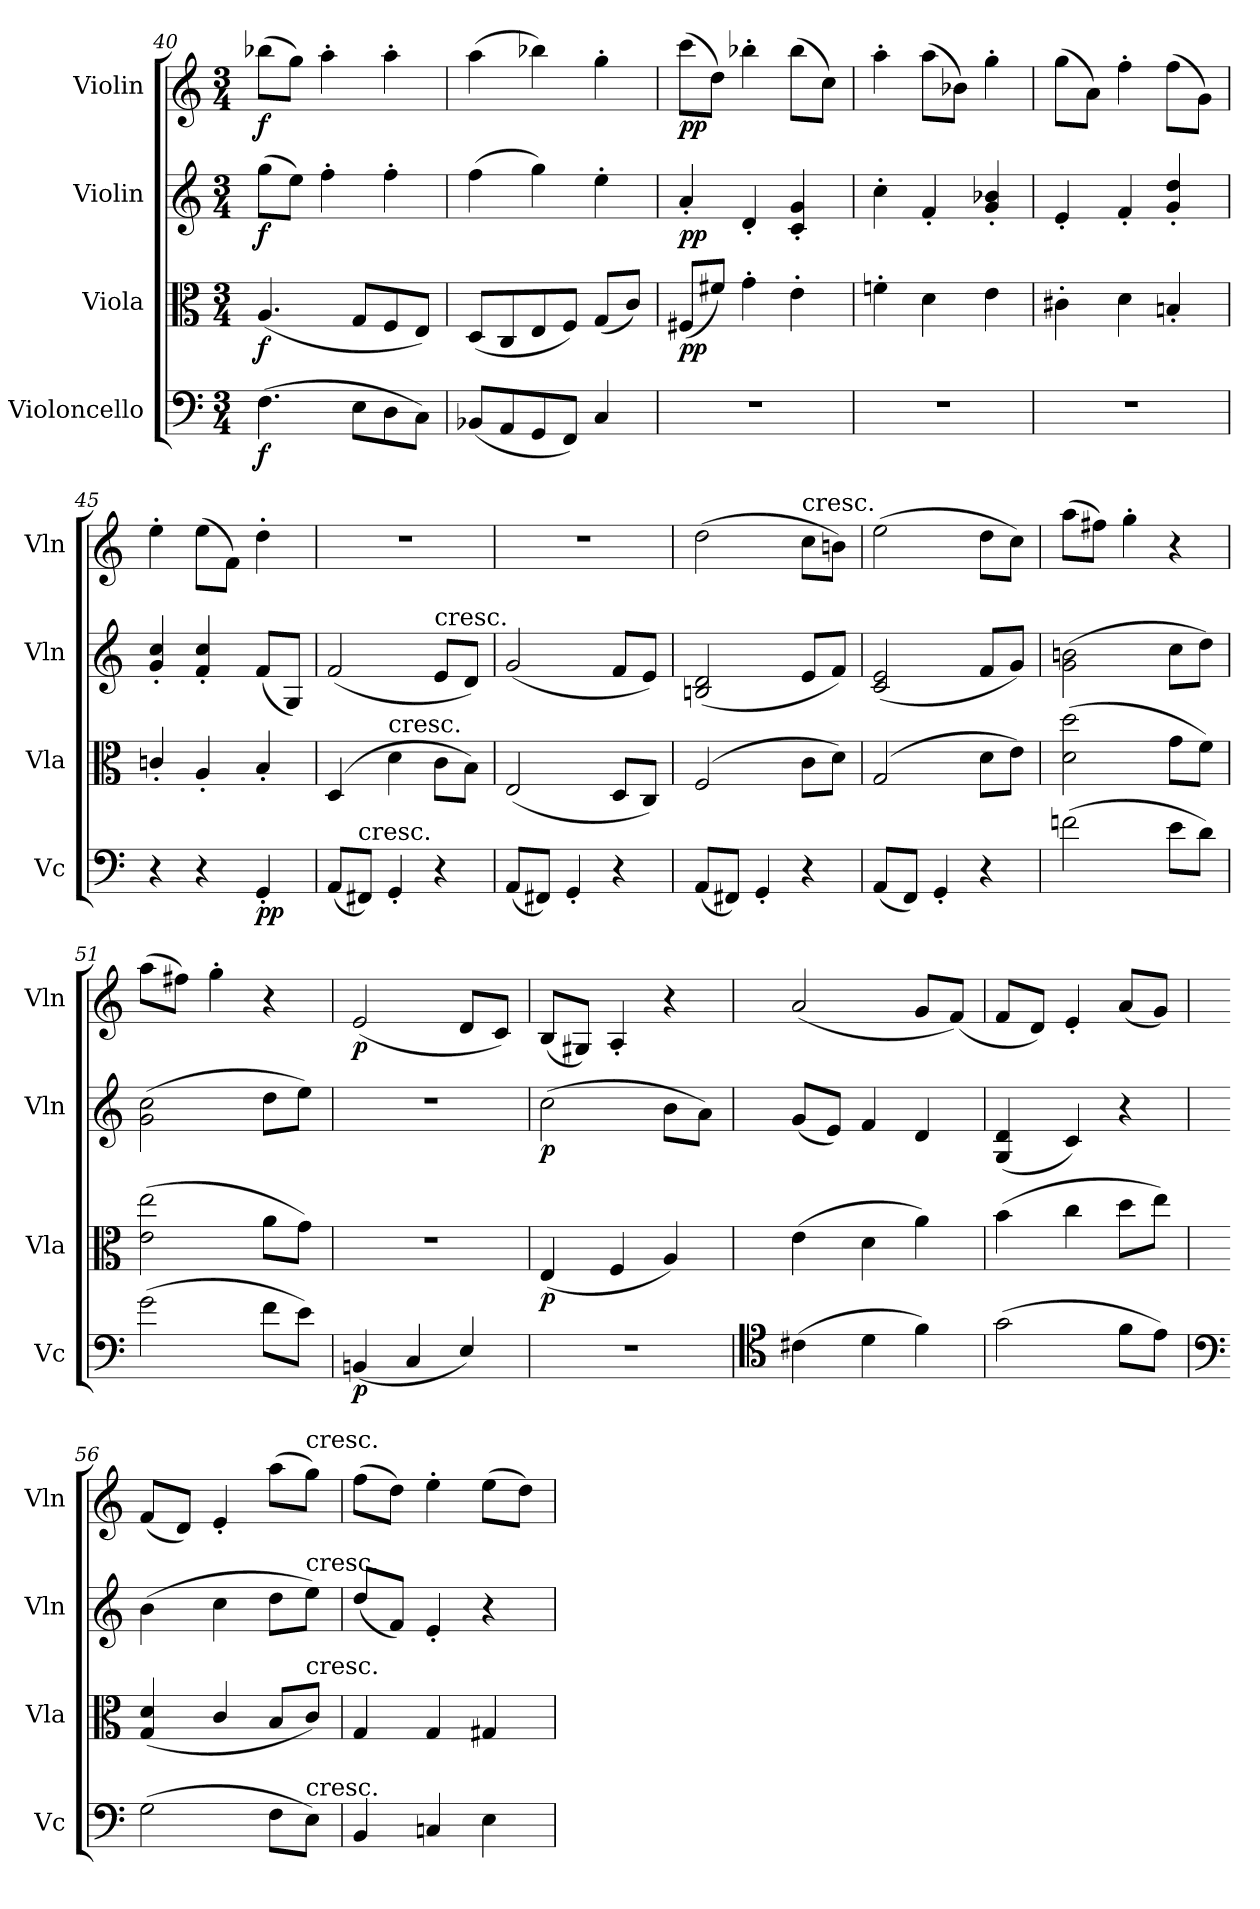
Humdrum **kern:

**kern	**dynam	**kern	**dynam	**kern	**dynam	**kern	**dynam
*part4	*part4	*part3	*part3	*part2	*part2	*part1	*part1
*staff4	*staff4	*staff3	*staff3	*staff2	*staff2	*staff1	*staff1
*I"Violoncello	*	*I"Viola	*	*I"Violin	*	*I"Violin	*
*I'Vc	*	*I'Vla	*	*I'Vln	*	*I'Vln	*
*clefF4	*	*clefC3	*	*clefG2	*	*clefG2	*
*k[]	*	*k[]	*	*k[]	*	*k[]	*
*M3/4	*	*M3/4	*	*M3/4	*	*M3/4	*
=40	=40	=40	=40	=40	=40	=40	=40
(4.F\	f	(4.A/	f	(8gg\L	f	(8bb-X\L	f
.	.	.	.	8ee\J)	.	8gg\J)	.
.	.	.	.	4ff'\	.	4aa'\	.
8E\L	.	8G/L	.	.	.	.	.
8D\	.	8F/	.	4ff'\	.	4aa'\	.
8C\J)	.	8E/J)	.	.	.	.	.
=41	=41	=41	=41	=41	=41	=41	=41
(8BB-X/L	.	(8D/L	.	(4ff\	.	(4aa\	.
8AA/	.	8C/	.	.	.	.	.
8GG/	.	8E/	.	4gg\)	.	4bb-X\)	.
8FF/J)	.	8F/J)	.	.	.	.	.
4C/	.	(8G/L	.	4ee'\	.	4gg'\	.
.	.	8c/J)	.	.	.	.	.
=42	=42	=42	=42	=42	=42	=42	=42
2.r	.	(8F#X/L	pp	4a'/	pp	(8ccc\L	pp
.	.	8f#X/J)	.	.	.	8dd\J)	.
.	.	4g'\	.	4d'/	.	4bb-X'\	.
.	.	4e'\	.	4c'/ 4g'/	.	(8bb-\L	.
.	.	.	.	.	.	8cc\J)	.
=43	=43	=43	=43	=43	=43	=43	=43
2.r	.	4fn'\	.	4cc'\	.	4aa'\	.
.	.	4d\	.	4f'/	.	(8aa\L	.
.	.	.	.	.	.	8b-X\J)	.
.	.	4e\	.	4g'/ 4b-X'/	.	4gg'\	.
=44	=44	=44	=44	=44	=44	=44	=44
2.r	.	4c#X'\	.	4e'/	.	(8gg\L	.
.	.	.	.	.	.	8a\J)	.
.	.	4d\	.	4f'/	.	4ff'\	.
.	.	4Bn'/	.	4g'/ 4dd'/	.	(8ff\L	.
.	.	.	.	.	.	8g\J)	.
=45	=45	=45	=45	=45	=45	=45	=45
4r	.	4cn'/	.	4g'/ 4cc'/	.	4ee'\	.
4r	.	4A'/	.	4f'/ 4cc'/	.	(8ee\L	.
.	.	.	.	.	.	8f\J)	.
4GG'/	pp	4B'/	.	(8f/L	.	4dd'\	.
.	.	.	.	8G/J)	.	.	.
=46	=46	=46	=46	=46	=46	=46	=46
(8AA/L	.	(4D/	.	(2f/	.	2.r	.
!LO:TX:t=cresc.	!	!	!	!	!	!	!
8FF#X/J)	.	.	.	.	.	.	.
!	!	!LO:TX:t=cresc.	!	!	!	!	!
4GG'/	.	4d\	.	.	.	.	.
!	!	!	!	!LO:TX:t=cresc.	!	!	!
4r	.	8c\L	.	8e/L	.	.	.
.	.	8B\J)	.	8d/J)	.	.	.
=47	=47	=47	=47	=47	=47	=47	=47
(8AA/L	.	(2E/	.	(2g/	.	2.r	.
8FF#X/J)	.	.	.	.	.	.	.
4GG'/	.	.	.	.	.	.	.
4r	.	8D/L	.	8f/L	.	.	.
.	.	8C/J)	.	8e/J)	.	.	.
=48	=48	=48	=48	=48	=48	=48	=48
(8AA/L	.	(2F/	.	(2Bn/ 2d/	.	(2dd\	.
8FF#X/J)	.	.	.	.	.	.	.
4GG'/	.	.	.	.	.	.	.
!	!	!	!	!	!	!LO:TX:t=cresc.	!
4r	.	8c\L	.	8e/L	.	8cc\L	.
.	.	8d\J)	.	8f/J)	.	8bn\J)	.
=49	=49	=49	=49	=49	=49	=49	=49
(8AA/L	.	(2G/	.	(2c/ 2e/	.	(2ee\	.
8FF/J)	.	.	.	.	.	.	.
4GG'/	.	.	.	.	.	.	.
4r	.	8d\L	.	8f/L	.	8dd\L	.
.	.	8e\J)	.	8g/J)	.	8cc\J)	.
=50	=50	=50	=50	=50	=50	=50	=50
(2fn\	.	(2d\ 2dd\	.	(2g\ 2bn\	.	(8aa\L	.
.	.	.	.	.	.	8ff#X\J)	.
.	.	.	.	.	.	4gg'\	.
8e\L	.	8g\L	.	8cc\L	.	4r	.
8d\J)	.	8f\J)	.	8dd\J)	.	.	.
=51	=51	=51	=51	=51	=51	=51	=51
(2g\	.	(2e\ 2ee\	.	(2g\ 2cc\	.	(8aa\L	.
.	.	.	.	.	.	8ff#X\J)	.
.	.	.	.	.	.	4gg'\	.
8f\L	.	8a\L	.	8dd\L	.	4r	.
8e\J)	.	8g\J)	.	8ee\J)	.	.	.
=52	=52	=52	=52	=52	=52	=52	=52
(4BBn/	p	2.r	.	2.r	.	(2e/	p
4C/	.	.	.	.	.	.	.
4E/)	.	.	.	.	.	8d/L	.
.	.	.	.	.	.	8c/J)	.
=53	=53	=53	=53	=53	=53	=53	=53
2.r	.	(4E/	p	(2cc\	p	(8B/L	.
.	.	.	.	.	.	8G#X/J)	.
.	.	4F/	.	.	.	4A'/	.
.	.	4A/)	.	8b\L	.	4r	.
.	.	.	.	8a\J)	.	.	.
=54	=54	=54	=54	=54	=54	=54	=54
*clefC4	*	*	*	*	*	*	*
(4c#X\	.	(4e\	.	(8g/L	.	(2a/	.
.	.	.	.	8e/J)	.	.	.
4d\	.	4d\	.	4f/	.	.	.
4f\)	.	4a\)	.	4d/	.	8g/L	.
.	.	.	.	.	.	(8f/J)	.
=55	=55	=55	=55	=55	=55	=55	=55
(2g\	.	(4b\	.	(4G/ 4d/	.	8f/L	.
.	.	.	.	.	.	8d/J)	.
.	.	4cc\	.	4c/)	.	4e'/	.
8f\L	.	8dd\L	.	4r	.	(8a/L	.
8e\J)	.	8ee\J)	.	.	.	8g/J)	.
=56	=56	=56	=56	=56	=56	=56	=56
*clefF4	*	*	*	*	*	*	*
(2G\	.	(4G/ 4d/	.	(4b\	.	(8f/L	.
.	.	.	.	.	.	8d/J)	.
.	.	4c/	.	4cc\	.	4e'/	.
8F\L	.	8B/L	.	8dd\L	.	(8aa\L	.
!	!	!	!	!	!	!LO:TX:t=cresc.	!
!	!	!	!	!LO:TX:t=cresc.	!	!	!
!	!	!LO:TX:t=cresc.	!	!	!	!	!
!LO:TX:t=cresc.	!	!	!	!	!	!	!
8E\J)	.	8c/J)	.	8ee\J)	.	8gg\J)	.
=57	=57	=57	=57	=57	=57	=57	=57
4BB/	.	4G/	.	(8dd/L	.	(8ff\L	.
.	.	.	.	8f/J)	.	8dd\J)	.
4Cn/	.	4G/	.	4e'/	.	4ee'\	.
4E\	.	4G#X/	.	4r	.	(8ee\L	.
.	.	.	.	.	.	8dd\J)	.
=	=	=	=	=	=	=	=
*-	*-	*-	*-	*-	*-	*-	*-
